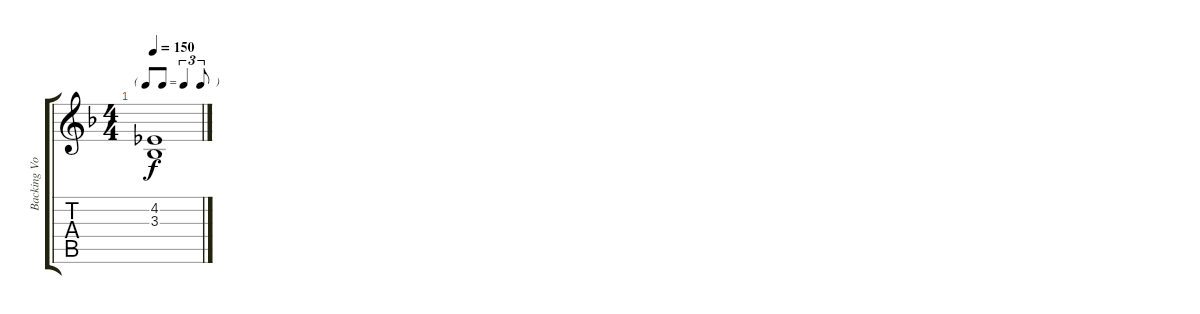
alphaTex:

\track ("Backing Vocals" "Backing Vo") {instrument choiraahs}
\staff {score tabs}
\tuning (E4 B3 G3 D3 A2 E2) {hide}
\ts (4 4)
\tf triplet8th
\tempo 150
\clef g2
\ks f
(4.2{t} 3.3{t}).1{dy f}
